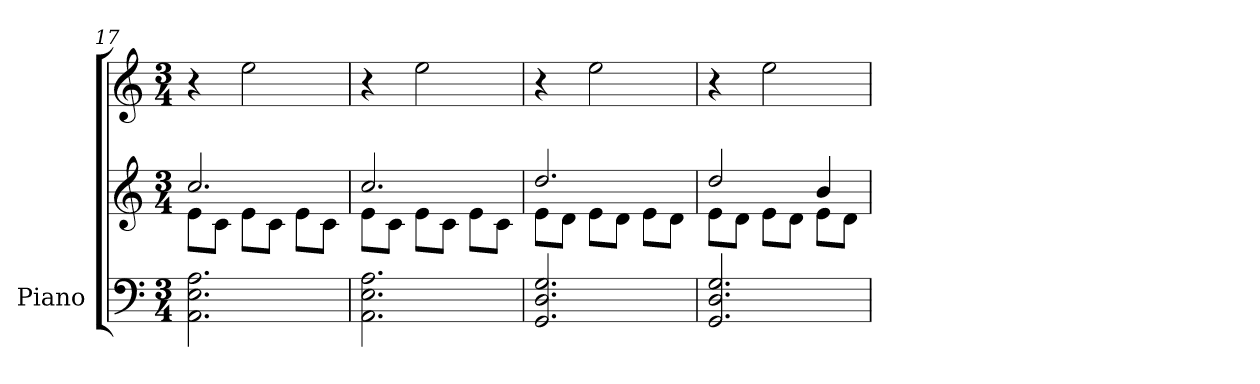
**kern	**kern	**kern
*part1	*part1	*part1
*staff3	*staff2	*staff1
*I"Piano	*	*
*I'Pno.	*	*
*clefF4	*clefG2	*clefG2
*k[]	*k[]	*k[]
*M3/4	*M3/4	*M3/4
=17	=17	=17
*	*^	*
2.AA\ 2.E\ 2.A\	2.cc/	8e\L	4r
.	.	8c\J	.
.	.	8e\L	2ee\
.	.	8c\J	.
.	.	8e\L	.
.	.	8c\J	.
!!LO:LB:g=z
=18	=18	=18	=18
2.AA\ 2.E\ 2.A\	2.cc/	8e\L	4r
.	.	8c\J	.
.	.	8e\L	2ee\
.	.	8c\J	.
.	.	8e\L	.
.	.	8c\J	.
=19	=19	=19	=19
2.GG/ 2.D/ 2.G/	2.dd/	8e\L	4r
.	.	8d\J	.
.	.	8e\L	2ee\
.	.	8d\J	.
.	.	8e\L	.
.	.	8d\J	.
=20	=20	=20	=20
2.GG/ 2.D/ 2.G/	2dd/	8e\L	4r
.	.	8d\J	.
.	.	8e\L	2ee\
.	.	8d\J	.
.	4b/	8e\L	.
.	.	8d\J	.
*	*v	*v	*
=	=	=
*-	*-	*-
